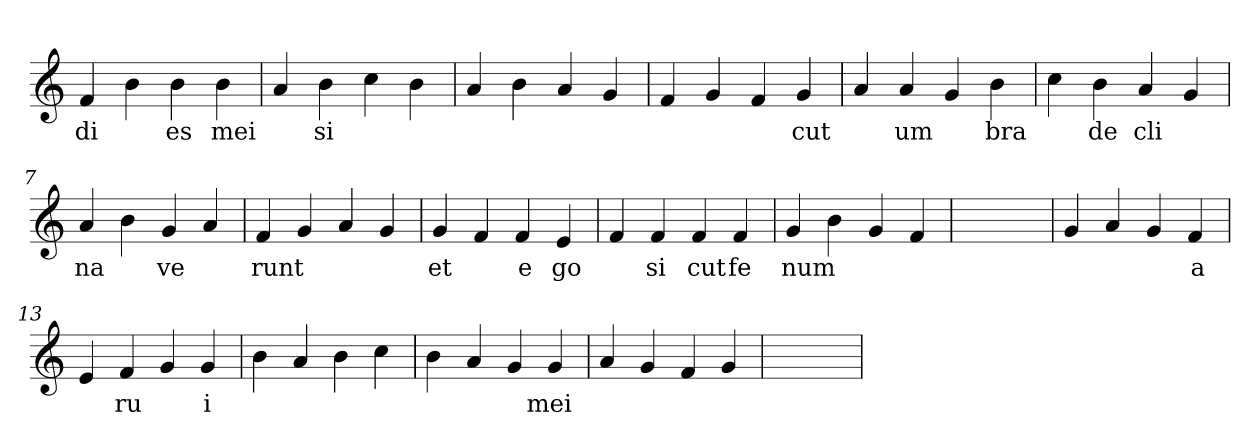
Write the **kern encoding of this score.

**kern	**text
*part1	*part1
*staff1	*staff1
*clefG2	*
=1	=1
4f	di
4b	.
4b	es
4b	mei
=2	=2
4a	.
4b	si
4cc	.
4b	.
=3	=3
4a	.
4b	.
4a	.
4g	.
=4	=4
4f	.
4g	.
4f	.
4g	cut
=5	=5
4a	.
4a	um
4g	.
4b	bra
=6	=6
4cc	.
4b	de
4a	cli
4g	.
=7	=7
4a	na
4b	.
4g	ve
4a	.
=8	=8
4f	runt
4g	.
4a	.
4g	.
=9	=9
4g	et
4f	.
4f	e
4e	go
=10	=10
4f	.
4f	si
4f	cut
4f	fe
=11	=11
4g	num
4b	.
4g	.
4f	.
=12	=12
1ryy	.
=12	=12
4g	.
4a	.
4g	.
4f	a
=13	=13
4e	.
4f	ru
4g	.
4g	i
=14	=14
4b	.
4a	.
4b	.
4cc	.
=15	=15
4b	.
4a	.
4g	.
4g	mei
=16	=16
4a	.
4g	.
4f	.
4g	.
=17	=17
1ryy	.
=	=
*-	*-
